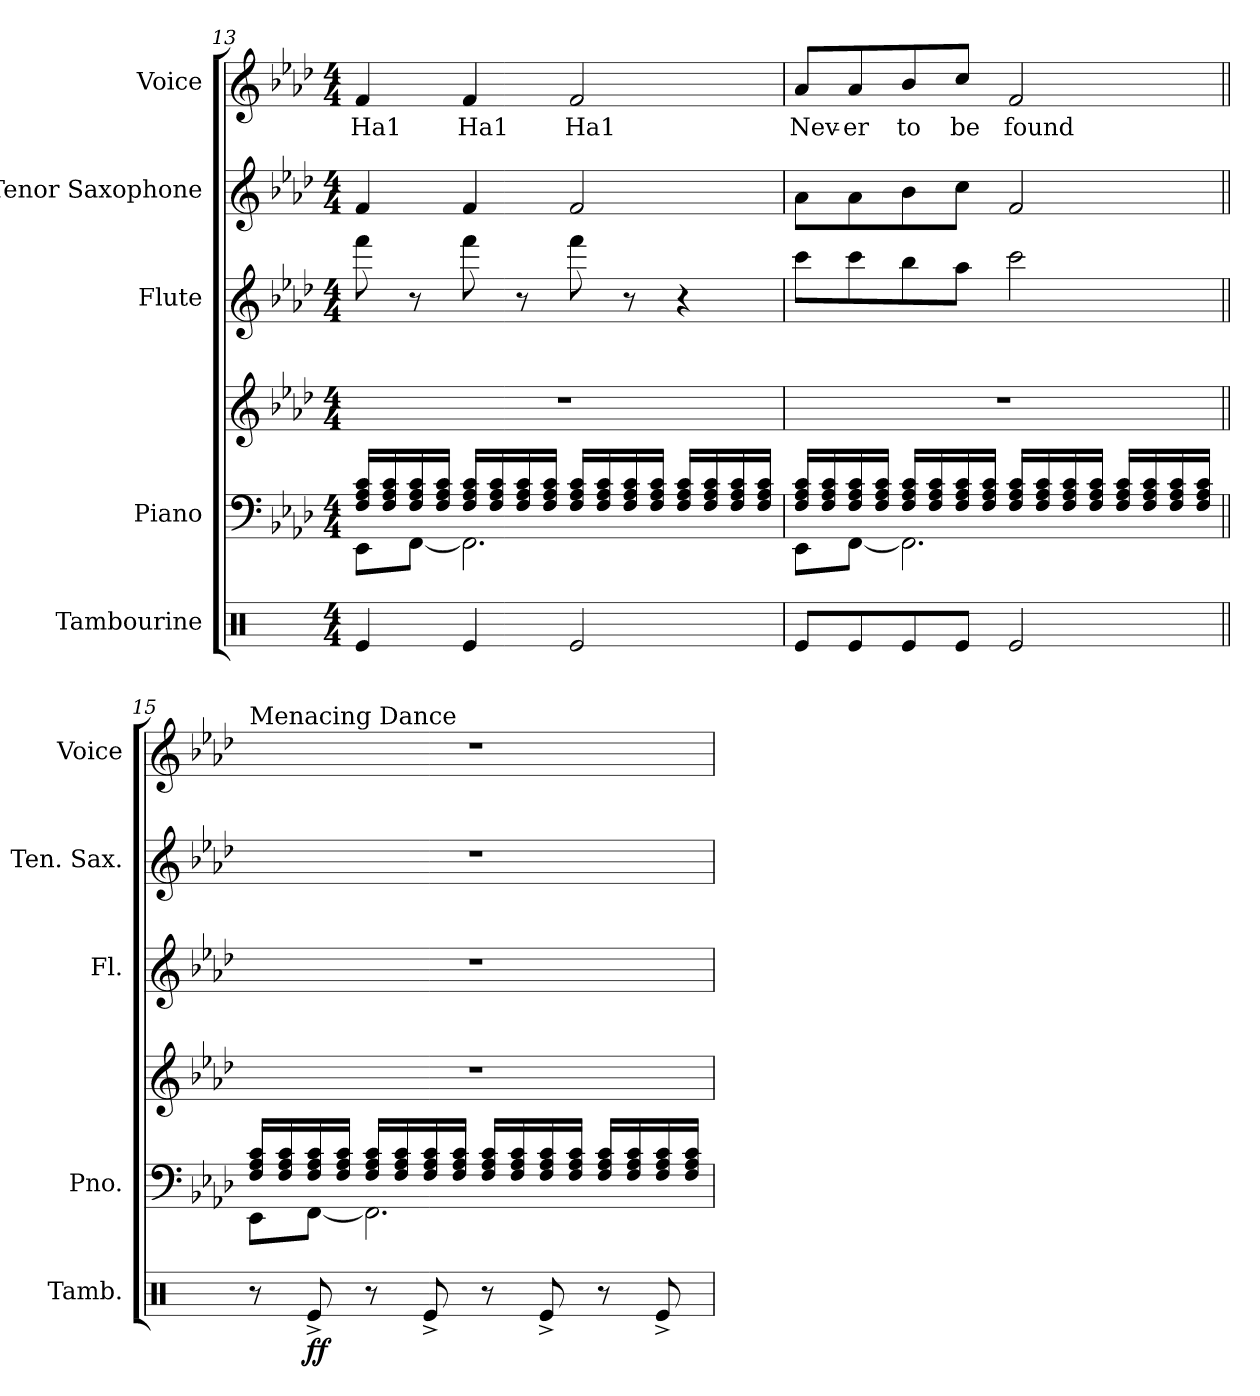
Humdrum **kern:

**kern	**dynam	**kern	**kern	**kern	**kern	**kern	**text
*part5	*part5	*part4	*part4	*part3	*part2	*part1	*part1
*staff6	*staff6	*staff5	*staff4	*staff3	*staff2	*staff1	*staff1
*I"Tambourine	*	*I"Piano	*	*I"Flute	*I"Tenor Saxophone	*I"Voice	*
*I'Tamb.	*	*I'Pno.	*	*I'Fl.	*I'Ten. Sax.	*I'Voice	*
!!LO:LB:g=z
*clefX	*	*clefF4	*clefG2	*clefG2	*clefG2	*clefG2	*
*	*	*	*	*	*ITrd8c14	*	*
*k[]	*	*k[b-e-a-d-]	*k[b-e-a-d-]	*k[b-e-a-d-]	*k[b-e-a-d-]	*k[b-e-a-d-]	*
*C:	*	*A-:	*A-:	*A-:	*A-:	*A-:	*
*M4/4	*	*M4/4	*M4/4	*M4/4	*M4/4	*M4/4	*
=13	=13	=13	=13	=13	=13	=13	=13
*	*	*^	*	*	*	*	*
!	!	!	!	!	!	!	!	!LO:LY:b:color=#000000
4Rei/	.	16Fi/ 16A-i 16ciLL	8EE-i\L	1r	8fffi\	4Fi/	4fi/	Ha1
.	.	16Fi/ 16A-i 16ci	.	.	.	.	.	.
.	.	16Fi/ 16A-i 16ci	[8FFi\J	.	8r	.	.	.
.	.	16Fi/ 16A-i 16ciJJ	.	.	.	.	.	.
!	!	!	!	!	!	!	!	!LO:LY:b:color=#000000
4Rei/	.	16Fi/ 16A-i 16ciLL	2.FFi\]	.	8fffi\	4Fi/	4fi/	Ha1
.	.	16Fi/ 16A-i 16ci	.	.	.	.	.	.
.	.	16Fi/ 16A-i 16ci	.	.	8r	.	.	.
.	.	16Fi/ 16A-i 16ciJJ	.	.	.	.	.	.
!	!	!	!	!	!	!	!	!LO:LY:b:color=#000000
2Rei/	.	16Fi/ 16A-i 16ciLL	.	.	8fffi\	2Fi/	2fi/	Ha1
.	.	16Fi/ 16A-i 16ci	.	.	.	.	.	.
.	.	16Fi/ 16A-i 16ci	.	.	8r	.	.	.
.	.	16Fi/ 16A-i 16ciJJ	.	.	.	.	.	.
.	.	16Fi/ 16A-i 16ciLL	.	.	4r	.	.	.
.	.	16Fi/ 16A-i 16ci	.	.	.	.	.	.
.	.	16Fi/ 16A-i 16ci	.	.	.	.	.	.
.	.	16Fi/ 16A-i 16ciJJ	.	.	.	.	.	.
=14	=14	=14	=14	=14	=14	=14	=14	=14
!	!	!	!	!	!	!	!	!LO:LY:b:color=#000000
8Rei/L	.	16Fi/ 16A-i 16ciLL	8EE-i\L	1r	8ccci\L	8A-i\L	8a-i/L	Nev-
.	.	16Fi/ 16A-i 16ci	.	.	.	.	.	.
!	!	!	!	!	!	!	!	!LO:LY:b:color=#000000
8Rei/	.	16Fi/ 16A-i 16ci	[8FFi\J	.	8ccci\	8A-i\	8a-i/	-er
.	.	16Fi/ 16A-i 16ciJJ	.	.	.	.	.	.
!	!	!	!	!	!	!	!	!LO:LY:b:color=#000000
8Rei/	.	16Fi/ 16A-i 16ciLL	2.FFi\]	.	8bb-i\	8B-i\	8b-i/	to
.	.	16Fi/ 16A-i 16ci	.	.	.	.	.	.
!	!	!	!	!	!	!	!	!LO:LY:b:color=#000000
8Rei/J	.	16Fi/ 16A-i 16ci	.	.	8aa-i\J	8ci\J	8cci/J	be
.	.	16Fi/ 16A-i 16ciJJ	.	.	.	.	.	.
!	!	!	!	!	!	!	!	!LO:LY:b:color=#000000
2Rei/	.	16Fi/ 16A-i 16ciLL	.	.	2ccci\	2Fi/	2fi/	found
.	.	16Fi/ 16A-i 16ci	.	.	.	.	.	.
.	.	16Fi/ 16A-i 16ci	.	.	.	.	.	.
.	.	16Fi/ 16A-i 16ciJJ	.	.	.	.	.	.
.	.	16Fi/ 16A-i 16ciLL	.	.	.	.	.	.
.	.	16Fi/ 16A-i 16ci	.	.	.	.	.	.
.	.	16Fi/ 16A-i 16ci	.	.	.	.	.	.
.	.	16Fi/ 16A-i 16ciJJ	.	.	.	.	.	.
=15||	=15||	=15||	=15||	=15||	=15||	=15||	=15||	=15||
!	!	!	!	!	!	!	!LO:TX:a:t=Menacing Dance	!
8r	.	16Fi/ 16A-i 16ciLL	8EE-i\L	1r	1r	1r	1r	.
.	.	16Fi/ 16A-i 16ci	.	.	.	.	.	.
8Re^i/	ff	16Fi/ 16A-i 16ci	[8FFi\J	.	.	.	.	.
.	.	16Fi/ 16A-i 16ciJJ	.	.	.	.	.	.
8r	.	16Fi/ 16A-i 16ciLL	2.FFi\]	.	.	.	.	.
.	.	16Fi/ 16A-i 16ci	.	.	.	.	.	.
8Re^i/	.	16Fi/ 16A-i 16ci	.	.	.	.	.	.
.	.	16Fi/ 16A-i 16ciJJ	.	.	.	.	.	.
8r	.	16Fi/ 16A-i 16ciLL	.	.	.	.	.	.
.	.	16Fi/ 16A-i 16ci	.	.	.	.	.	.
8Re^i/	.	16Fi/ 16A-i 16ci	.	.	.	.	.	.
.	.	16Fi/ 16A-i 16ciJJ	.	.	.	.	.	.
8r	.	16Fi/ 16A-i 16ciLL	.	.	.	.	.	.
.	.	16Fi/ 16A-i 16ci	.	.	.	.	.	.
8Re^i/	.	16Fi/ 16A-i 16ci	.	.	.	.	.	.
.	.	16Fi/ 16A-i 16ciJJ	.	.	.	.	.	.
*	*	*v	*v	*	*	*	*	*
=	=	=	=	=	=	=	=
*-	*-	*-	*-	*-	*-	*-	*-
